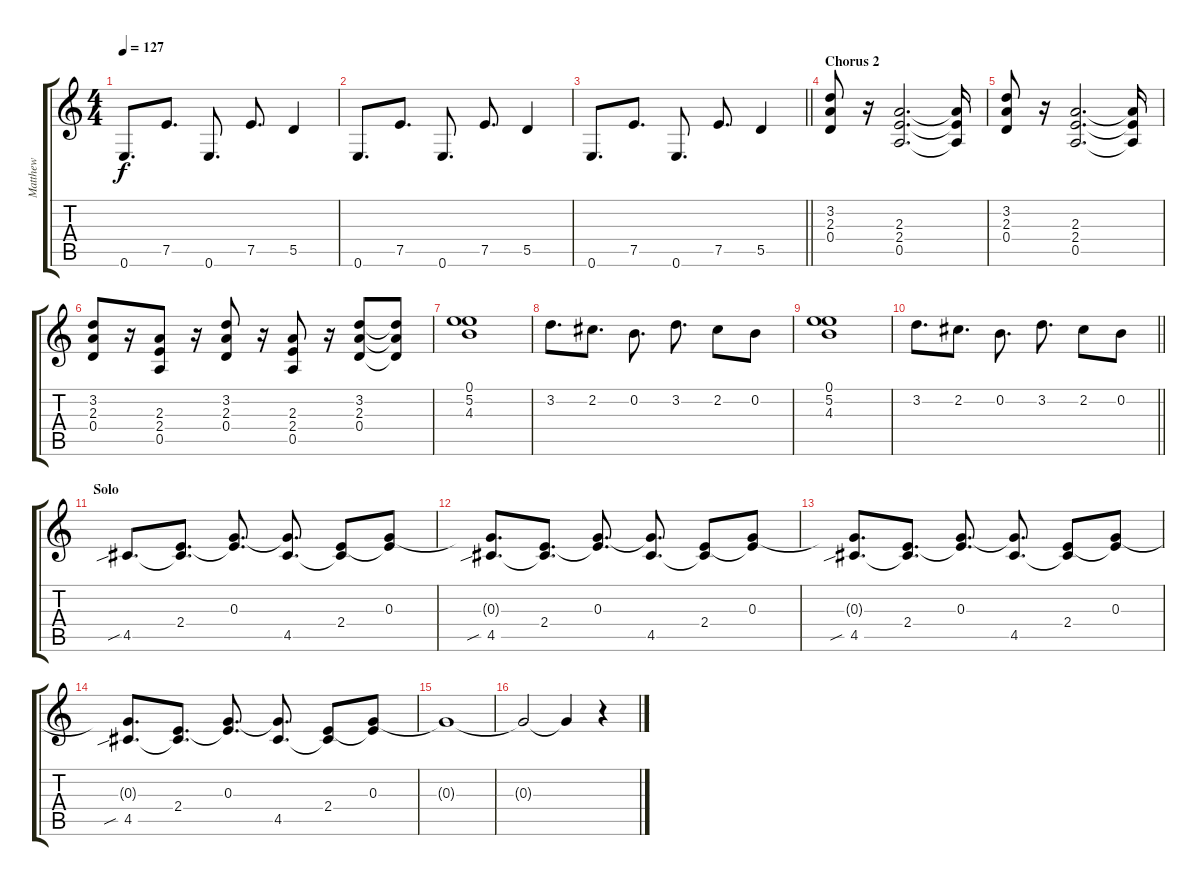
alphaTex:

\track ("Matthew" "Matthew") {instrument overdrivenguitar}
\staff {score tabs}
\tuning (E4 B3 G3 D3 A2 E2) {hide}
\ts (4 4)
\tempo 127
\clef g2
\ks c
0.6.8{d dy f} 7.5.8{d} 0.6.8{d} 7.5.8{d} 5.5.4 |
0.6.8{d} 7.5.8{d} 0.6.8{d} 7.5.8{d} 5.5.4 |
\barLineRight lightlight
0.6.8{d} 7.5.8{d} 0.6.8{d} 7.5.8{d} 5.5.4 |
\section ("" "Chorus 2")
(3.2 2.3 0.4).8 r.16 (2.3 2.4 0.5).2{d} (2.3{t} 2.4{t} 0.5{t}).16 |
(3.2 2.3 0.4).8 r.16 (2.3 2.4 0.5).2{d} (2.3{t} 2.4{t} 0.5{t}).16 |
(3.2 2.3 0.4).8 r.16 (2.3 2.4 0.5).8 r.16 (3.2 2.3 0.4).8 r.16 (2.3 2.4 0.5).8 r.16 (3.2 2.3 0.4).8 (3.2{t} 2.3{t} 0.4{t}).8 |
(0.1 5.2 4.3).1 |
3.2.8{d} 2.2.8{d} 0.2.8{d} 3.2.8{d} 2.2.8 0.2.8 |
(0.1 5.2 4.3).1 |
\barLineRight lightlight
3.2.8{d} 2.2.8{d} 0.2.8{d} 3.2.8{d} 2.2.8 0.2.8 |
\section ("" "Solo")
4.5{sib}.8{d} (2.4 4.5{t}).8{d} (0.3 2.4{t}).8{d} (0.3{t} 4.5).8{d} (2.4 4.5{t}).8 (0.3 2.4{t}).8 |
(0.3{t} 4.5{sib}).8{d} (2.4 4.5{t}).8{d} (0.3 2.4{t}).8{d} (0.3{t} 4.5).8{d} (2.4 4.5{t}).8 (0.3 2.4{t}).8 |
(0.3{t} 4.5{sib}).8{d} (2.4 4.5{t}).8{d} (0.3 2.4{t}).8{d} (0.3{t} 4.5).8{d} (2.4 4.5{t}).8 (0.3 2.4{t}).8 |
(0.3{t} 4.5{sib}).8{d} (2.4 4.5{t}).8{d} (0.3 2.4{t}).8{d} (0.3{t} 4.5).8{d} (2.4 4.5{t}).8 (0.3 2.4{t}).8{volume 0} |
0.3{t}.1 |
0.3{t}.2 0.3{t}.4 r.4
